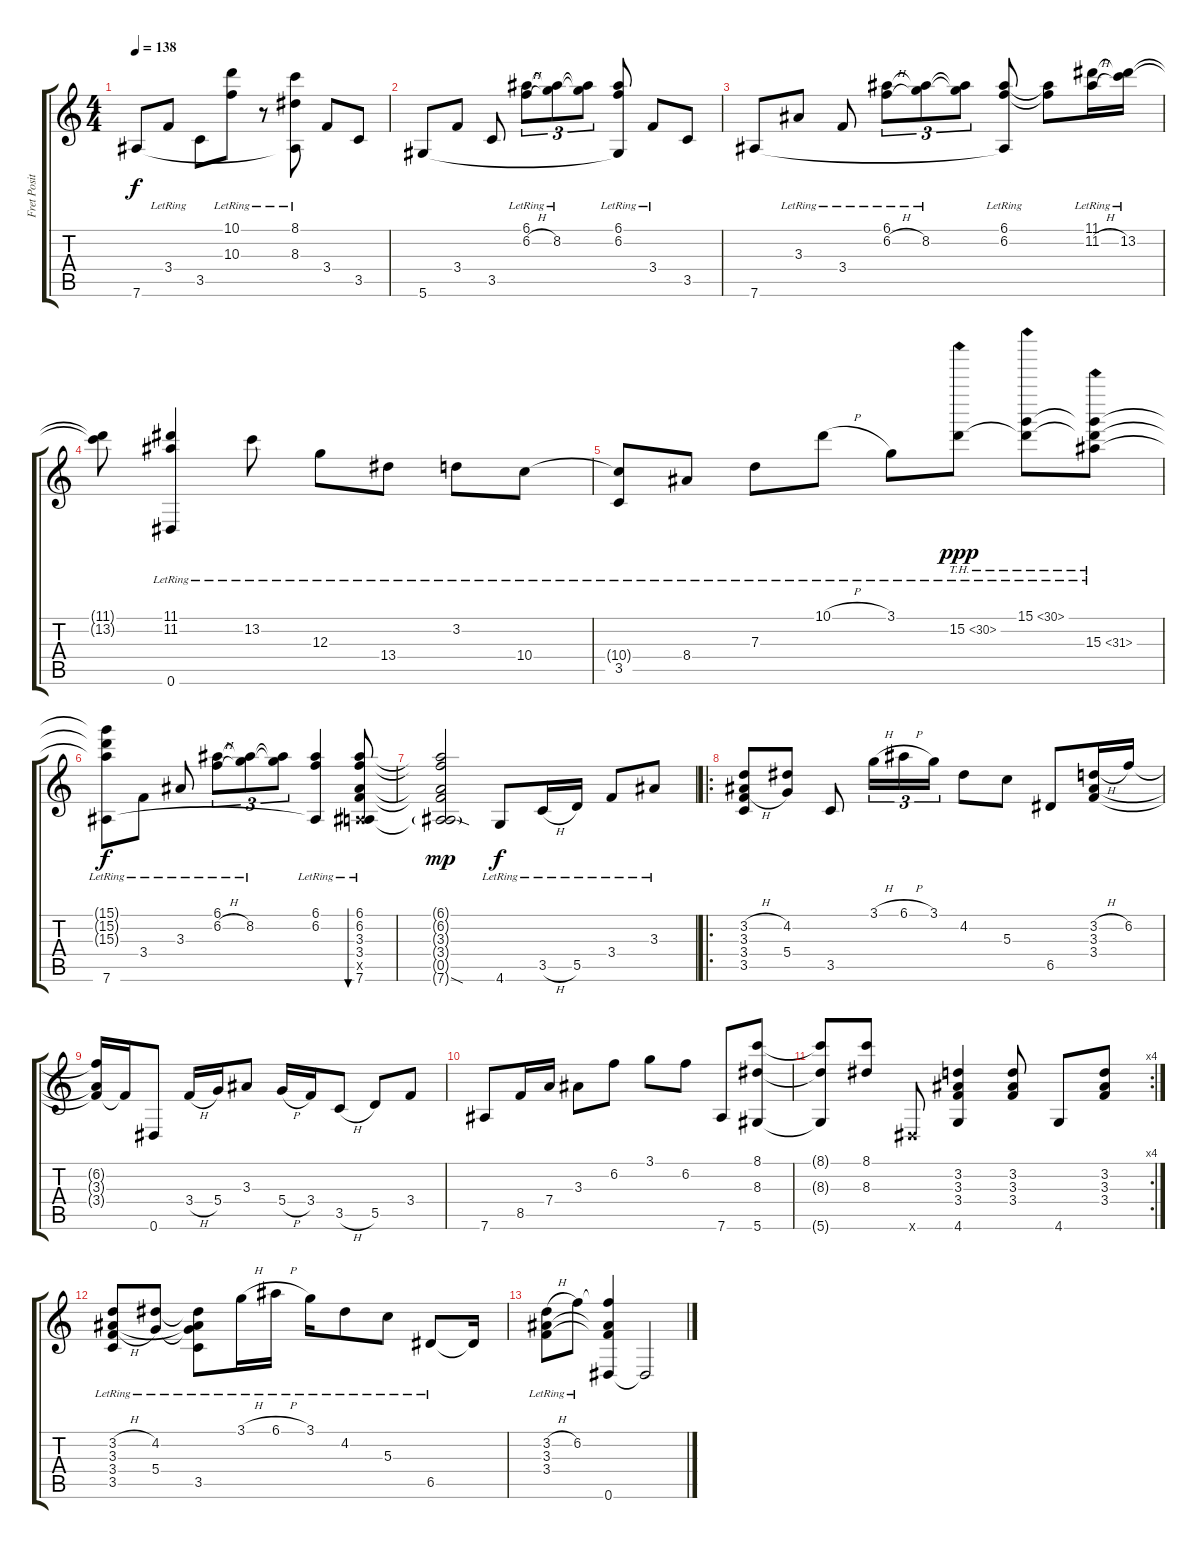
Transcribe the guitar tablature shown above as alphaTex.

\track ("Fret Position Without Capo" "Fret Posit") {instrument acousticguitarsteel}
\staff {score tabs}
\tuning (E4 B3 G3 D3 A2 Eb2) {hide}
\ts (4 4)
\tempo 138
\clef g2
\ks c
7.6.8{dy f} 3.4{lr}.8 3.5.8 (10.1{lr} 10.3{lr}).8 r.8 (8.1{lr} 8.3{lr} 7.6{t}).8 3.4.8 3.5.8 |
5.6.8 3.4.8 3.5.8 (6.1{lr} 6.2{h lr}).8{tu (3 2)} (6.1{t} 8.2{lr}).8{tu (3 2)} (6.1{t} 8.2{t}).8{tu (3 2)} (6.1{lr} 6.2{lr} 5.6{t}).8 3.4{lr}.8 3.5.8 |
7.6.8 3.3{lr}.8 3.4{lr}.8 (6.1{lr} 6.2{h lr}).8{tu (3 2)} (6.1{t} 8.2{lr}).8{tu (3 2)} (6.1{t} 8.2{t}).8{tu (3 2)} (6.1{lr} 6.2{lr} 7.6{t}).8 (6.1{t} 6.2{t}).8 (11.1{lr} 11.2{h lr}).16 (11.1{t} 13.2{lr}).16 |
(11.1{t} 13.2{t}).8 (11.1{lr} 11.2{lr} 0.6{lr}).4 13.2{lr}.8 12.3{lr}.8 13.4{lr}.8 3.2{lr}.8 10.4{lr}.8 |
(10.4{t} 3.5{lr}).8 8.4{lr}.8 7.3{lr}.8 10.1{h lr}.8 3.1{lr}.8 15.2{th 15 lr}.8{dy ppp} (15.1{th 15 lr} 15.2{t}).8 (15.1{t} 15.2{t} 15.3{th 16 lr}).8 |
(15.1{t} 15.2{t} 15.3{t} 7.6{lr}).8{dy f} 3.4{lr}.8 3.3{lr}.8 (6.1{lr} 6.2{h lr}).8{tu (3 2)} (6.1{t} 8.2{lr}).8{tu (3 2)} (6.1{t} 8.2{t}).8{tu (3 2)} (6.1{lr} 6.2{lr} 7.6{t}).4 (6.1{lr} 6.2{lr} 3.3{lr} 3.4{lr} 0.5{x} 7.6{lr}).8{bu 480} |
(6.1{t} 6.2{t} 3.3{t} 3.4{t} 0.5{t} 7.6{sod g}).2{dy mp} 4.6{lr}.8{dy f} 3.5{h lr}.16 5.5{lr}.16 3.4{lr}.8 3.3{lr}.8 |
\ro
(3.2{h} 3.3 3.4{h} 3.5).8 (4.2 5.4).8 3.5.8 3.1{h}.16{tu (3 2)} 6.1{h}.16{tu (3 2)} 3.1.16{tu (3 2)} 4.2.8 5.3.8 6.5.8 (3.2{h} 3.3 3.4).16 6.2.16 |
(6.2{t} 3.3{t} 3.4{t}).16 3.4{t}.16 0.6.8 3.4{h}.16 5.4.16 3.3.8 5.4{h}.16 3.4.16 3.5{h}.8 5.5.8 3.4.8 |
7.6.8 8.5.16 7.4.16 3.3.8 6.2.8 3.1.8 6.2.8 7.6.8 (8.1 8.3 5.6).8 |
\rc 4
(8.1{t} 8.3{t} 5.6{t}).8 (8.1 8.3).8 0.6{x}.8 (3.2 3.3 3.4 4.6).4 (3.2 3.3 3.4).8 4.6.8 (3.2 3.3 3.4).8 |
(3.2{h lr} 3.3{lr} 3.4{h lr} 3.5{lr}).8 (4.2{lr} 5.4{lr}).8 (4.2{t} 3.3{t} 5.4{t} 3.5{lr}).8 3.1{h lr}.16 6.1{h lr}.16 3.1{lr}.16 4.2{lr}.8 5.3{lr}.8 6.5{lr}.8 6.5{t}.16 |
(3.2{h lr} 3.3{lr} 3.4{lr}).8 6.2{lr}.8 (6.2{t} 3.3{t} 3.4{t} 0.6).4 0.6{t}.2
